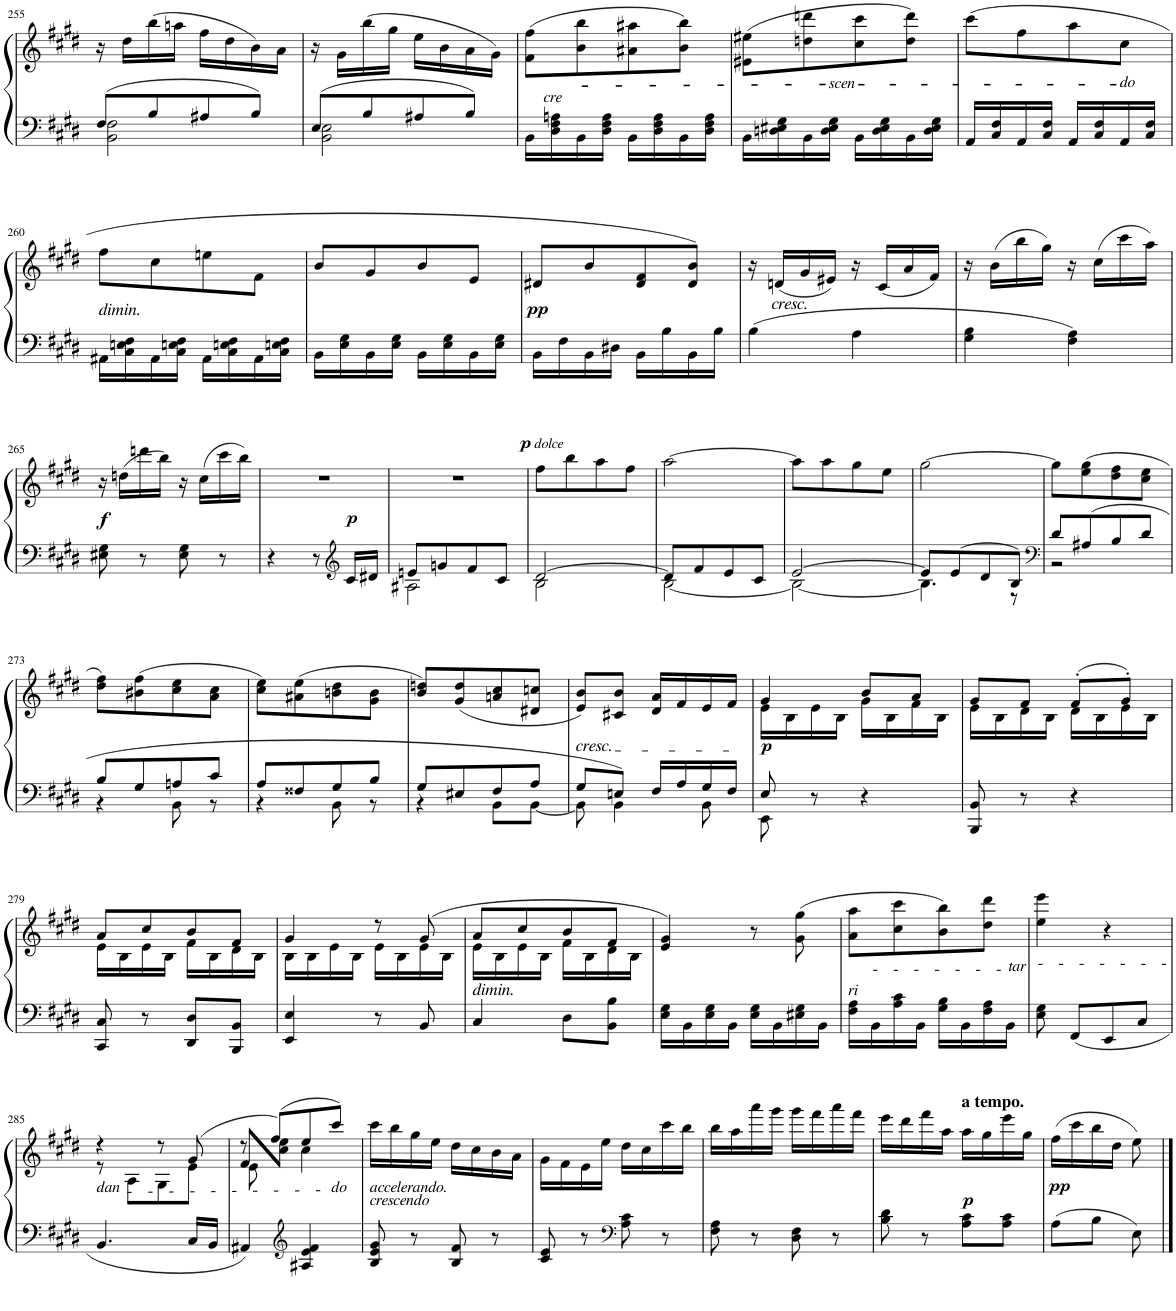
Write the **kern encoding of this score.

**kern	**kern	**dynam
*part1	*part1	*part1
*staff2	*staff1	*staff1/2
*I"Piano	*	*
*I'Pno.	*	*
!!LO:PB:g=z
*clefG2	*clefG2	*
*k[f#c#g#d#]	*k[f#c#g#d#]	*
*M2/4	*M2/4	*
=255	=255	=255
*^	*	*
8F#/L	2BB\ 2F#\	16r	.
.	.	16dd#\LL	.
8B/	.	(16bb\	.
.	.	16aan\JJ	.
8A#X/	.	16ff#\LL	.
.	.	16dd#\	.
8B/J	.	16b\)	.
.	.	16a\JJ	.
=256	=256	=256	=256
8E/L	2BB\ 2E\	16r	.
.	.	16g#\LL	.
8B/	.	(16bb\	.
.	.	16gg#\JJ	.
8A#X/	.	16ee\LL	.
.	.	16b\	.
8B/J	.	16a\	.
.	.	16g#\JJ)	.
*v	*v	*	*
=257	=257	=257
!	!LO:TX:b:i:t=cre	!
16BB\LL	(8f#\ 8ff#\L	.
16D#\ 16F#\ 16An\	.	.
16BB\	8b\ 8bb\	.
16D#\ 16F#\ 16A\JJ	.	.
16BB\LL	8a#X\ 8aa#X\	.
16D#\ 16F#\ 16A\	.	.
16BB\	8b\ 8bb\J)	.
16D#\ 16F#\ 16A\JJ	.	.
=258	=258	=258
16BB\LL	(8e#X\ 8ee#X\L	.
16Dn\ 16E#X\ 16G#\	.	.
16BB\	8ddn\ 8dddn\	.
16D\ 16E#\ 16G#\JJ	.	.
!	!LO:TX:b:i:t=scen	!
16BB\LL	8cc#\ 8ccc#\	.
16D\ 16E#\ 16G#\	.	.
16BB\	8dd\ 8ddd\J)	.
16D\ 16E#\ 16G#\JJ	.	.
=259	=259	=259
16AA/LL	(8ccc#\L	.
16C#/ 16F#/	.	.
16AA/	8ff#\	.
16C#/ 16F#/JJ	.	.
16AA/LL	8aa\	.
16C#/ 16F#/	.	.
!	!LO:TX:b:i:t=do	!
16AA/	8cc#\J	.
16C#/ 16F#/JJ	.	.
!!LO:LB:g=z
=260	=260	=260
!	!LO:TX:b:i:t=dimin.	!
16AA#X\LL	8ff#\L	.
16C#\ 16En\ 16F#\	.	.
16AA#\	8cc#\	.
16C#\ 16En\ 16F#\JJ	.	.
16AA#\LL	8een\	.
16C#\ 16En\ 16F#\	.	.
16AA#\	8f#\J	.
16C#\ 16En\ 16F#\JJ	.	.
=261	=261	=261
16BB\LL	8b/L	.
16E\ 16G#\	.	.
16BB\	8g#/	.
16E\ 16G#\JJ	.	.
16BB\LL	8b/	.
16E\ 16G#\	.	.
16BB\	8e/J	.
16E\ 16G#\JJ	.	.
=262	=262	=262
!	!	!LO:DY:b
16BB\LL	8d#X/L	pp
16F#\	.	.
16BB\	8b/	.
16D#X\JJ	.	.
16BB\LL	8d#/ 8f#/	.
16B\	.	.
16BB\	8d#/ 8b/J)	.
16B\JJ	.	.
=263	=263	=263
4B\	16r	.
!	!LO:TX:b:i:t=cresc.	!
.	(16dn/LL	.
.	16g#/	.
.	16e#X/JJ)	.
4A\	16r	.
.	(16c#/LL	.
.	16a/	.
.	16f#/JJ)	.
=264	=264	=264
4G#\ 4B\	16r	.
.	(16b\LL	.
.	16bb\	.
.	16gg#\JJ)	.
4F#\ 4A\	16r	.
.	(16cc#\LL	.
.	16ccc#\	.
.	16aa\JJ)	.
!!LO:LB:g=z
=265	=265	=265
!	!	!LO:DY:b
8E#X\ 8G#\	16r	f
.	(16ddn\LL	.
8r	16dddn\	.
.	16bb\JJ)	.
8E#\ 8G#\	16r	.
.	(16cc#\LL	.
8r	16ccc#\	.
.	16bb\JJ)	.
=266	=266	=266
4r	2r	.
8r	.	.
*clefG2	*	*
!	!	!LO:DY:a=2
16c#/LL	.	p
16d#X/JJ	.	.
=267	=267	=267
*^	*	*
8en/L	2A#X\	2r	.
8gn/	.	.	.
8f#/	.	.	.
8c#/J	.	.	.
=268	=268	=268	=268
!	!	!	!LO:DY:a
!	!	!	!LO:DY:n=1:a
[2d#/	2B\	8ff#\L	p other-dynamics
.	.	8bb\	.
.	.	8aa\	.
.	.	8ff#\J	.
=269	=269	=269	=269
8d#/L]	[2B\	[2aa\	.
8f#/	.	.	.
8e/	.	.	.
8c#/J	.	.	.
=270	=270	=270	=270
[2e/	2B\_	8aa\L]	.
.	.	8aa\	.
.	.	8gg#\	.
.	.	8ee\J	.
=271	=271	=271	=271
8e/L]	4.B\]	[2gg#\	.
8e/	.	.	.
8d#/	.	.	.
8B/J	8r	.	.
=272	=272	=272	=272
*clefF4	*	*	*
8d#/L	2r	8gg#\L]	.
8A#X/	.	(8ee\ 8gg#\	.
8B/	.	8dd#\ 8ff#\	.
8d#/J	.	8cc#\ 8ee\J	.
!!LO:LB:g=z
=273	=273	=273	=273
8B/L	4r	8dd#\ 8ff#\L)	.
8G#/	.	(8b#X\ 8ff#\	.
8An/	8BB\	8cc#\ 8ee\	.
8c#/J	8r	8a\ 8cc#\J	.
=274	=274	=274	=274
8A/L	4r	8cc#\ 8ee\L)	.
8F##X/	.	(8a#X\ 8ee\	.
8G#/	8BB\	8bn\ 8dd#\	.
8B/J	8r	8g#\ 8b\J	.
=275	=275	=275	=275
8G#/L	4r	8b/ 8ddn/L)	.
8E#X/	.	(8g#/ 8dd/	.
8F#/	8BB\L	8an/ 8cc#/	.
8A/J	[8BB\J	8d#X/ 8ccn/J	.
=276	=276	=276	=276
!	!	!LO:TX:b:i:t=cresc.	!
8G#/L	8BB\]	8e/ 8b/L)	.
8En/J	4BB\	8c#X/ 8b/J	.
16F#/LL	.	16d#/ 16a/LL	.
16A/	.	16f#/	.
16G#/	8BB\	16e/	.
16F#/JJ	.	16f#/JJ	.
=277	=277	=277	=277
*	*	*^	*
!	!	!	!	!LO:DY:b
8E/	8EE\	4g#/	16e\LL	p
.	.	.	16B\	.
8r	4.ryy	.	16e\	.
.	.	.	16B\JJ	.
4r	.	8b/L	16g#\LL	.
.	.	.	16B\	.
.	.	8a/J	16f#\	.
.	.	.	16B\JJ	.
*v	*v	*	*	*
=278	=278	=278	=278
8BBB/ 8BB/	8g#/L	16e\LL	.
.	.	16B\	.
8r	8f#/J	16d#\	.
.	.	16B\JJ	.
4r	(8f#'/L	16d#\LL	.
.	.	16B\	.
.	8g#'/J)	16e\	.
.	.	16B\JJ	.
!!LO:LB:g=z	!!
=279	=279	=279	=279
8CC#/ 8C#/	8a/L	16e\LL	.
.	.	16B\	.
8r	8cc#/	16e\	.
.	.	16B\JJ	.
8DD#/ 8D#/L	8b/	16f#\LL	.
.	.	16B\	.
8BBB/ 8BB/J	8f#/J	16d#\	.
.	.	16B\JJ	.
=280	=280	=280	=280
4EE/ 4E/	4g#/	16B\LL	.
.	.	16B\	.
.	.	16e\	.
.	.	16B\JJ	.
8r	8r	16e\LL	.
.	.	16B\	.
8BB/	(8g#/	16e\	.
.	.	16B\JJ	.
=281	=281	=281	=281
!	!LO:TX:b:i:t=dimin.	!	!
4C#/	8a/L	16e\LL	.
.	.	16B\	.
.	8cc#/	16e\	.
.	.	16B\JJ	.
8D#\L	8b/	16f#\LL	.
.	.	16B\	.
8BB\ 8B\J	8f#/J	16d#\	.
.	.	16B\JJ	.
*	*v	*v	*
=282	=282	=282
16E\ 16G#\LL	4e/ 4g#/)	.
16BB\	.	.
16E\ 16G#\	.	.
16BB\JJ	.	.
16E\ 16G#\LL	8r	.
16BB\	.	.
16E#X\ 16G#\	(8g#\ 8gg#\	.
16BB\JJ	.	.
=283	=283	=283
!	!LO:TX:b:i:t=ri	!
16F#\ 16A\LL	8a\ 8aa\L	.
16BB\	.	.
16A\ 16c#\	8cc#\ 8ccc#\	.
16BB\JJ	.	.
16G#\ 16B\LL	8b\ 8bb\)	.
16BB\	.	.
!	!LO:TX:b:i:t=tar	!
16F#\ 16A\	8dd#\ 8ddd#\J	.
16BB\JJ	.	.
=284	=284	=284
8E\ 8G#\	4ee\ 4eee\	.
8FF#/L	.	.
8EE/	4r	.
8C#/J	.	.
!!LO:LB:g=z
=285	=285	=285
*	*^	*
!	!LO:TX:b:i:t=dan	!	!
4.BB/	4r	8r	.
.	.	8A\L	.
.	8r	8G#\	.
16C#/LL	(8g#/	8e\J	.
16BB/JJ	.	.	.
=286	=286	=286	=286
*	*	*^	*
4AA#X/	8r	8f#/L	8e\	.
.	(8ff#/L)	8cc#\ 8ee\J	4.ryy	.
*clefG2	*	*	*	*
4A#X/ 4e/ 4f#/	8ee/	4cc#\	.	.
!	!LO:TX:b:i:t=do	!	!	!
.	8ccc#/J)	.	.	.
*	*v	*v	*v	*
=287	=287	=287
!	!LO:TX:b:i:t=accelerando.	!
!	!LO:TX:b:i:t=crescendo	!
8B/ 8e/ 8g#/	16ccc#\LL	.
.	16bb\	.
8r	16gg#\	.
.	16ee\JJ	.
8B/ 8f#/	16dd#\LL	.
.	16cc#\	.
8r	16b\	.
.	16a\JJ	.
=288	=288	=288
8c#/ 8e/	16g#\LL	.
.	16f#\	.
8r	16e\	.
.	16ee\JJ	.
*clefF4	*	*
8A\ 8c#\	16dd#\LL	.
.	16cc#\	.
8r	16ccc#\	.
.	16bb\JJ	.
=289	=289	=289
8F#\ 8A\	16bb\LL	.
.	16aa\	.
8r	16aaa\	.
.	16ggg#\JJ	.
8D#\ 8F#\	16ggg#\LL	.
.	16fff#\	.
8r	16aaa\	.
.	16fff#\JJ	.
=290	=290	=290
8B\ 8d#\	16eee\LL	.
.	16ddd#\	.
8r	16fff#\	.
.	16aa\JJ	.
!	!LO:TX:a:B:t=a tempo.	!
!	!	!LO:DY:b
8A\ 8c#\L	16aa\LL	p
.	16gg#\	.
8A\ 8c#\J	16eee\	.
.	16gg#\JJ	.
=291	=291	=291
!	!	!LO:DY:b
8A\L	(16ff#\LL	pp
.	16ccc#\	.
8B\J	16bb\	.
.	16dd#\JJ	.
8E\	8ee\)	.
==	==	==
*-	*-	*-
